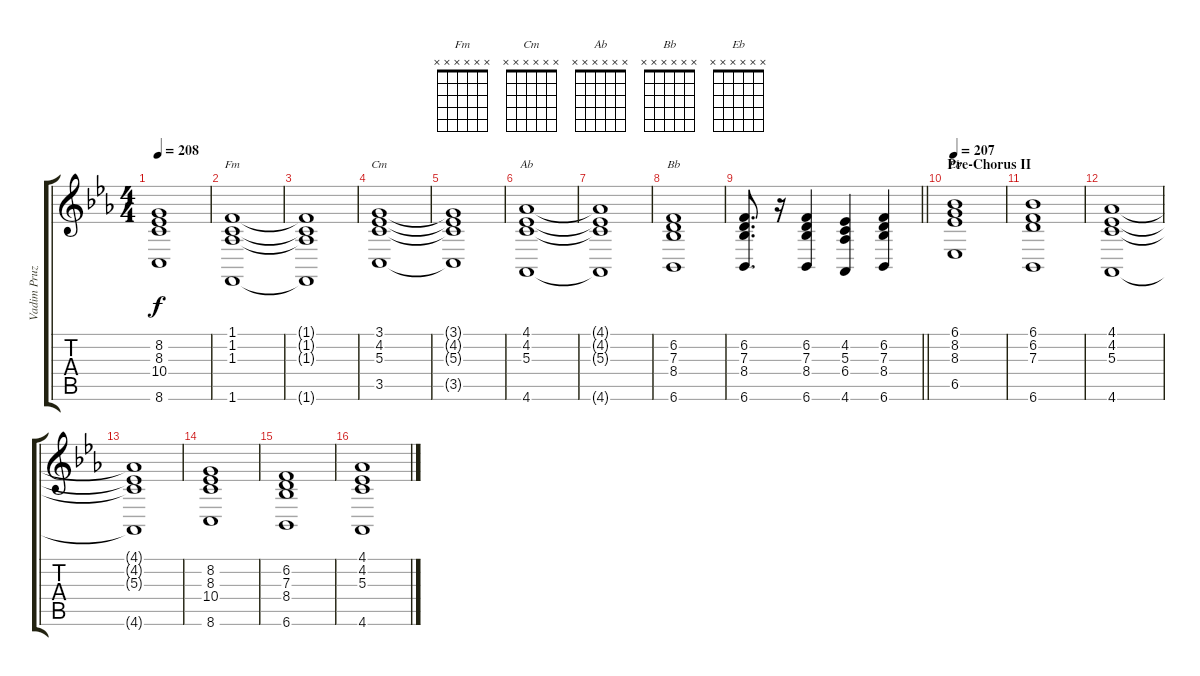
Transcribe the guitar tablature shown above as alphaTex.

\track ("Vadim Pruzhanov (Keyboard - Strings)" "Vadim Pruz") {instrument stringensemble1}
\staff {score tabs}
\tuning (E4 B3 G3 D3 A2 E2) {hide}
\chord ("Fm" x x x x x x)
\chord ("Cm" x x x x x x)
\chord ("Ab" x x x x x x)
\chord ("Bb" x x x x x x)
\chord ("Eb" x x x x x x)
\ts (4 4)
\tempo 208
\clef g2
\ks eb
(8.2{t} 8.3{t} 10.4{t} 8.6{t}).1{dy f} |
(1.1 1.2 1.3 1.6).1{ch "Fm"} |
(1.1{t} 1.2{t} 1.3{t} 1.6{t}).1 |
(3.1 4.2 5.3 3.5).1{ch "Cm"} |
(3.1{t} 4.2{t} 5.3{t} 3.5{t}).1 |
(4.1 4.2 5.3 4.6).1{ch "Ab"} |
(4.1{t} 4.2{t} 5.3{t} 4.6{t}).1 |
(6.2 7.3 8.4 6.6).1{ch "Bb"} |
\barLineRight lightlight
(6.2 7.3 8.4 6.6).8{d} r.16 (6.2 7.3 8.4 6.6).4 (4.2 5.3 6.4 4.6).4 (6.2 7.3 8.4 6.6).4 |
\section ("" "Pre-Chorus II")
\tempo 207
(6.1 8.2 8.3 6.5).1{ch "Eb"} |
(6.1 6.2 7.3 6.6).1 |
(4.1 4.2 5.3 4.6).1 |
(4.1{t} 4.2{t} 5.3{t} 4.6{t}).1 |
(8.2 8.3 10.4 8.6).1 |
(6.2 7.3 8.4 6.6).1 |
(4.1 4.2 5.3 4.6).1
